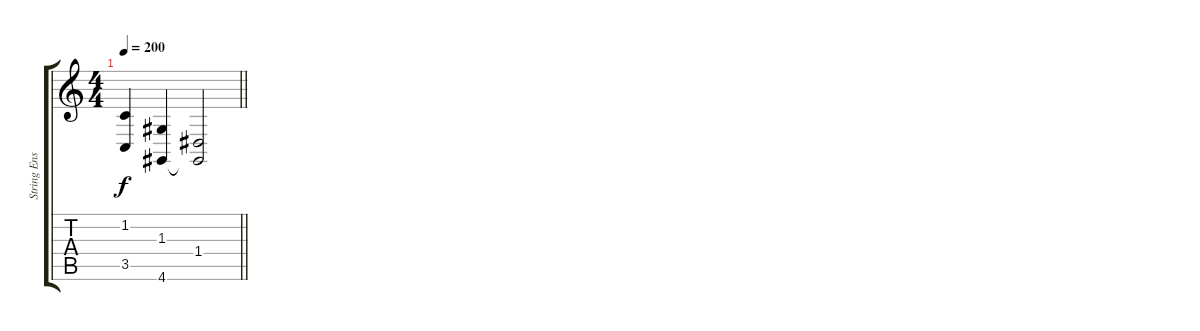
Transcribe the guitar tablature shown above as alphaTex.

\track ("String Ensemble I" "String Ens") {instrument stringensemble1}
\staff {score tabs}
\tuning (E4 B3 G3 D3 A2 E2) {hide}
\ts (4 4)
\tempo 200
\clef g2
\barLineRight lightlight
\ks c
(1.2{t} 3.5{t}).4{dy f} (1.3 4.6).4 (1.4 4.6{t}).2
